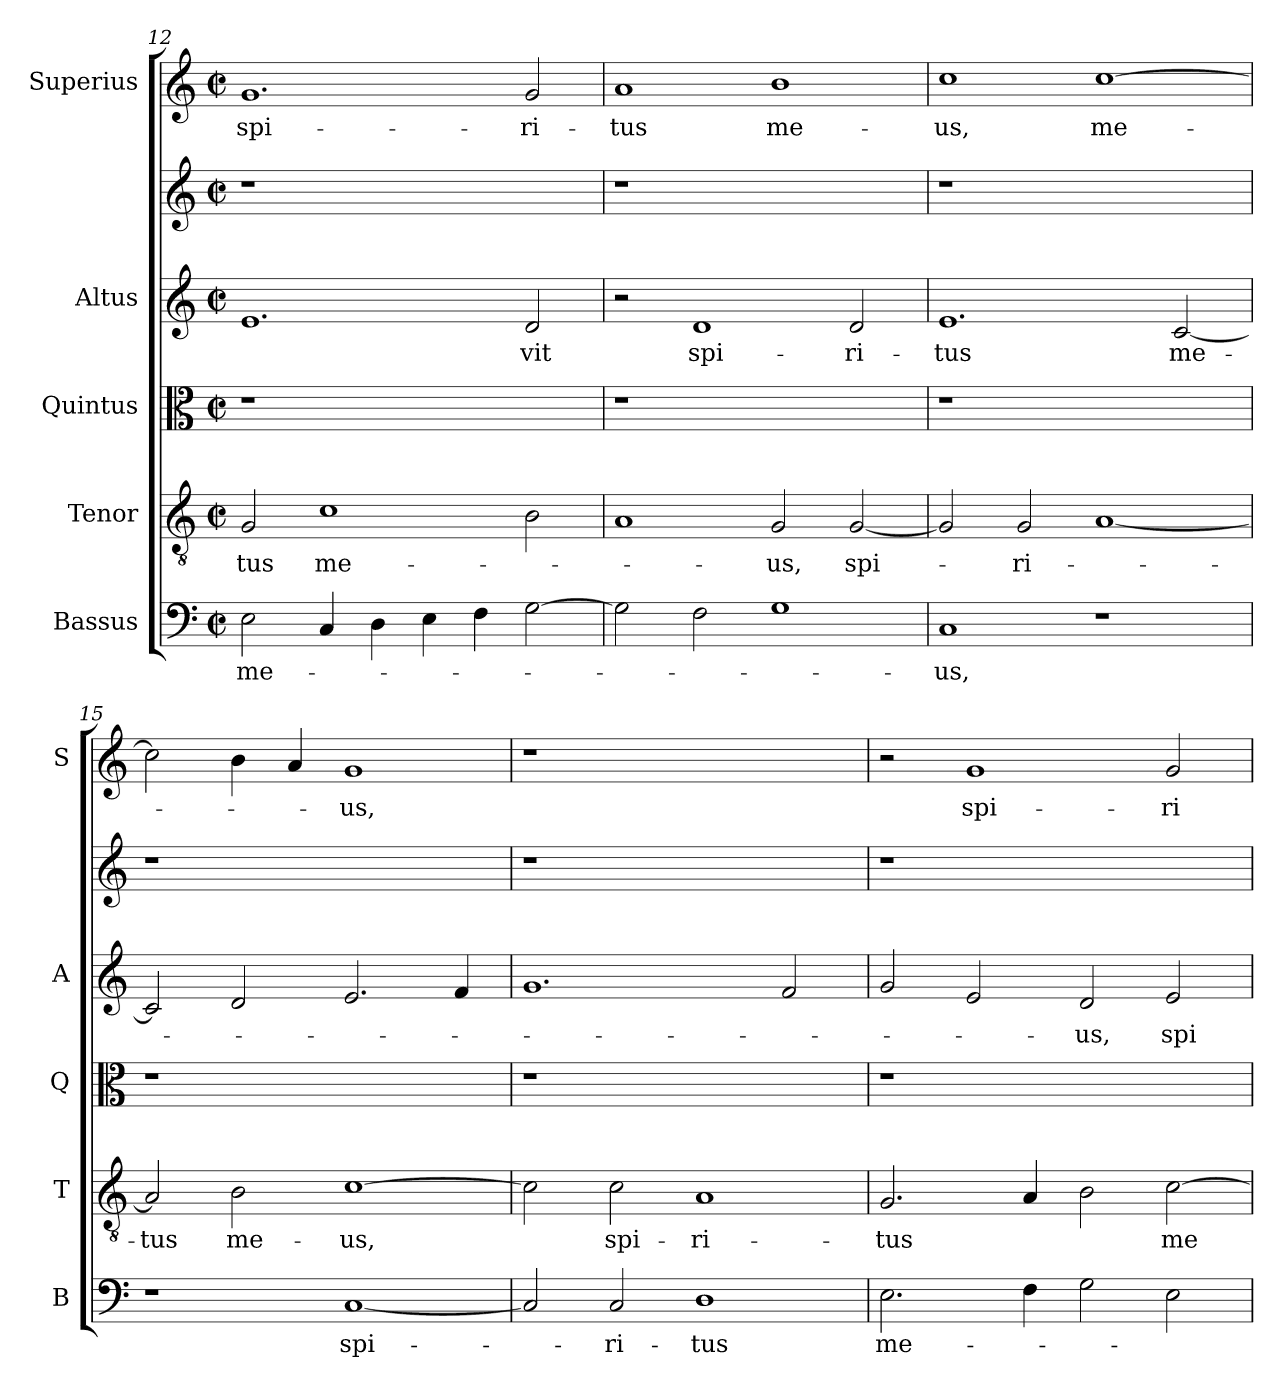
**kern	**text	**kern	**text	**kern	**kern	**text	**kern	**kern	**text
*part6	*part6	*part5	*part5	*part4	*part3	*part3	*part2	*part1	*part1
*staff6	*staff6	*staff5	*staff5	*staff4	*staff3	*staff3	*staff2	*staff1	*staff1
*I"Bassus	*	*I"Tenor	*	*I"Quintus	*I"Altus	*	*	*I"Superius	*
*I'B	*	*I'T	*	*I'Q	*I'A	*	*	*I'S	*
!!LO:LB:g=z
*clefF4	*	*clefGv2	*	*clefC3	*clefG2	*	*clefG2	*clefG2	*
*k[]	*	*k[]	*	*k[]	*k[]	*	*k[]	*k[]	*
*C:	*	*C:	*	*C:	*C:	*	*C:	*C:	*
*M2/2	*	*M2/2	*	*M2/2	*M2/2	*	*M2/2	*M2/2	*
*met(c|)	*	*met(c|)	*	*met(c|)	*met(c|)	*	*met(c|)	*met(c|)	*
=12	=12	=12	=12	=12	=12	=12	=12	=12	=12
!	!LO:LY:b	!	!LO:LY:b	!	!	!	!	!	!LO:LY:b
2E\	me-	2G/	-tus	1r	1.e	.	1r	1.g	spi-
!	!	!	!LO:LY:b	!	!	!	!	!	!
4C/	.	1c	me-	.	.	.	.	.	.
4D\	.	.	.	.	.	.	.	.	.
4E\	.	.	.	1ryy	.	.	1ryy	.	.
4F\	.	.	.	.	.	.	.	.	.
!	!	!	!	!	!	!LO:LY:b	!	!	!LO:LY:b
[2G\	.	2B\	.	.	2d/	-vit	.	2g/	-ri-
=13	=13	=13	=13	=13	=13	=13	=13	=13	=13
!	!	!	!	!	!	!	!	!	!LO:LY:b
2G\]	.	1A	.	1r	2r	.	1r	1a	-tus
!	!	!	!	!	!	!LO:LY:b	!	!	!
2F\	.	.	.	.	1d	spi-	.	.	.
!	!	!	!LO:LY:b	!	!	!	!	!	!LO:LY:b
1G	.	2G/	-us,	1ryy	.	.	1ryy	1b	me-
!	!	!	!LO:LY:b	!	!	!LO:LY:b	!	!	!
.	.	[2G/	spi-	.	2d/	-ri-	.	.	.
=14	=14	=14	=14	=14	=14	=14	=14	=14	=14
!	!LO:LY:b	!	!	!	!	!LO:LY:b	!	!	!LO:LY:b
1C	-us,	2G/]	.	1r	1.e	-tus	1r	1cc	-us,
!	!	!	!LO:LY:b	!	!	!	!	!	!
.	.	2G/	-ri-	.	.	.	.	.	.
!	!	!	!	!	!	!	!	!	!LO:LY:b
1r	.	[1A	.	1ryy	.	.	1ryy	[1cc	me-
!	!	!	!	!	!	!LO:LY:b	!	!	!
.	.	.	.	.	[2c/	me-	.	.	.
=15	=15	=15	=15	=15	=15	=15	=15	=15	=15
!	!	!	!LO:LY:b	!	!	!	!	!	!
1r	.	2A/]	-tus	1r	2c/]	.	1r	2cc\]	.
!	!	!	!LO:LY:b	!	!	!	!	!	!
.	.	2B\	me-	.	2d/	.	.	4b\	.
.	.	.	.	.	.	.	.	4a/	.
!	!LO:LY:b	!	!LO:LY:b	!	!	!	!	!	!LO:LY:b
[1C	spi-	[1c	-us,	1ryy	2.e/	.	1ryy	1g	-us,
.	.	.	.	.	4f/	.	.	.	.
=16	=16	=16	=16	=16	=16	=16	=16	=16	=16
2C/]	.	2c\]	.	1r	1.g	.	1r	1r	.
!	!LO:LY:b	!	!LO:LY:b	!	!	!	!	!	!
2C/	-ri-	2c\	spi-	.	.	.	.	.	.
!	!LO:LY:b	!	!LO:LY:b	!	!	!	!	!	!
1D	-tus	1A	-ri-	1ryy	.	.	1ryy	1ryy	.
.	.	.	.	.	2f/	.	.	.	.
!!LO:PB:g=z
=17	=17	=17	=17	=17	=17	=17	=17	=17	=17
!	!LO:LY:b	!	!LO:LY:b	!	!	!	!	!	!
2.E\	me-	2.G/	-tus	1r	2g/	.	1r	2r	.
!	!	!	!	!	!	!	!	!	!LO:LY:b
.	.	.	.	.	2e/	.	.	1g	spi-
4F\	.	4A/	.	.	.	.	.	.	.
!	!	!	!	!	!	!LO:LY:b	!	!	!
2G\	.	2B\	.	1ryy	2d/	-us,	1ryy	.	.
!	!	!	!LO:LY:b	!	!	!LO:LY:b	!	!	!LO:LY:b
2E\	.	[2c\	me-	.	2e/	spi-	.	2g/	-ri-
=	=	=	=	=	=	=	=	=	=
*-	*-	*-	*-	*-	*-	*-	*-	*-	*-
